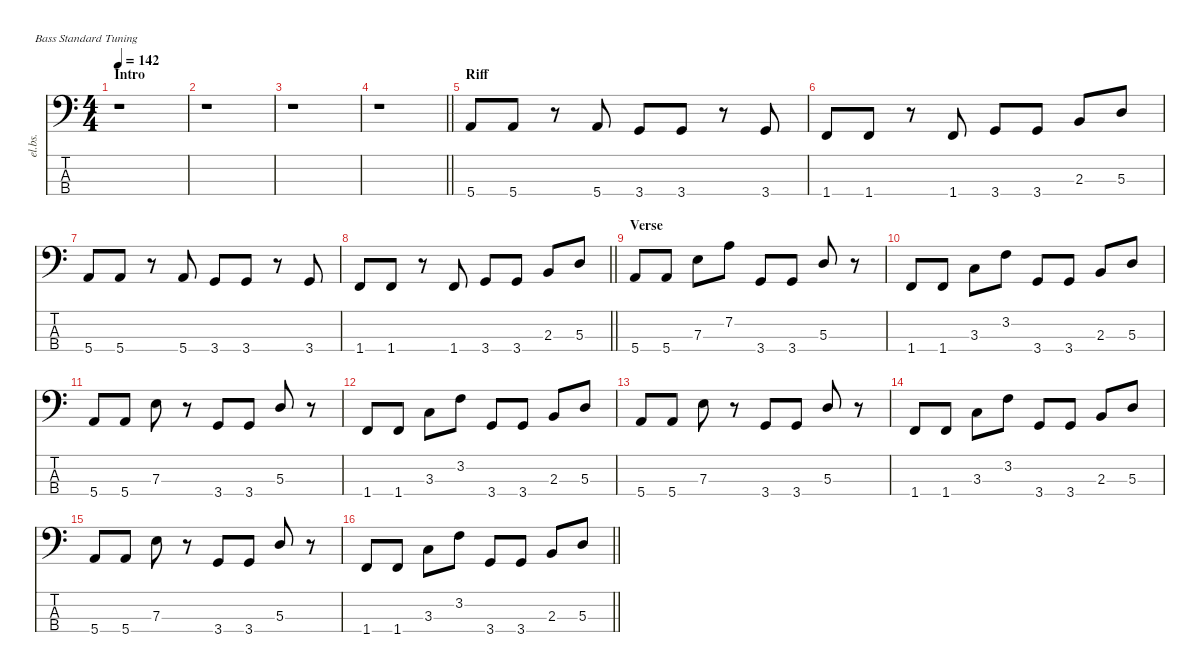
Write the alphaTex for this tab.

\defaultSystemsLayout 4
\hideDynamics
\bracketExtendMode nobrackets
\otherSystemsTrackNameOrientation horizontal
\track ("Bass" "el.bs.") {defaultSystemsLayout 8 instrument electricbassfinger}
\staff {score tabs}
\tuning (G2 D2 A1 E1)
\ts (4 4)
\beaming (8 2 2 2 2)
\section ("" "Intro")
\tempo 142
\clef f4
\ks c
r.1{dy f instrument electricbassfinger beam Down} |
r.1{beam Down} |
r.1{beam Down} |
\barLineRight lightlight
r.1{beam Down} |
\section ("" "Riff")
5.4.8{beam Up} 5.4.8{beam Up} r.8{beam Up} 5.4.8{beam Up} 3.4.8{beam Up} 3.4.8{beam Up} r.8{beam Up} 3.4.8{beam Up} |
1.4.8{beam Up} 1.4.8{beam Up} r.8{beam Up} 1.4.8{beam Up} 3.4.8{beam Up} 3.4.8{beam Up} 2.3.8{beam Up} 5.3.8{beam Up} |
5.4.8{beam Up} 5.4.8{beam Up} r.8{beam Up} 5.4.8{beam Up} 3.4.8{beam Up} 3.4.8{beam Up} r.8{beam Up} 3.4.8{beam Up} |
\barLineRight lightlight
1.4.8{beam Up} 1.4.8{beam Up} r.8{beam Up} 1.4.8{beam Up} 3.4.8{beam Up} 3.4.8{beam Up} 2.3.8{beam Up} 5.3.8{beam Up} |
\section ("" "Verse")
5.4.8{beam Up} 5.4.8{beam Up} 7.3.8{beam Down} 7.2.8{beam Down} 3.4.8{beam Up} 3.4.8{beam Up} 5.3.8{beam Up} r.8{beam Up} |
1.4.8{beam Up} 1.4.8{beam Up} 3.3.8{beam Down} 3.2.8{beam Down} 3.4.8{beam Up} 3.4.8{beam Up} 2.3.8{beam Up} 5.3.8{beam Up} |
5.4.8{beam Up} 5.4.8{beam Up} 7.3.8{beam Down} r.8{beam Down} 3.4.8{beam Up} 3.4.8{beam Up} 5.3.8{beam Up} r.8{beam Up} |
1.4.8{beam Up} 1.4.8{beam Up} 3.3.8{beam Down} 3.2.8{beam Down} 3.4.8{beam Up} 3.4.8{beam Up} 2.3.8{beam Up} 5.3.8{beam Up} |
5.4.8{beam Up} 5.4.8{beam Up} 7.3.8{beam Down} r.8{beam Down} 3.4.8{beam Up} 3.4.8{beam Up} 5.3.8{beam Up} r.8{beam Up} |
1.4.8{beam Up} 1.4.8{beam Up} 3.3.8{beam Down} 3.2.8{beam Down} 3.4.8{beam Up} 3.4.8{beam Up} 2.3.8{beam Up} 5.3.8{beam Up} |
5.4.8{beam Up} 5.4.8{beam Up} 7.3.8{beam Down} r.8{beam Down} 3.4.8{beam Up} 3.4.8{beam Up} 5.3.8{beam Up} r.8{beam Up} |
\barLineRight lightlight
1.4.8{beam Up} 1.4.8{beam Up} 3.3.8{beam Down} 3.2.8{beam Down} 3.4.8{beam Up} 3.4.8{beam Up} 2.3.8{beam Up} 5.3.8{beam Up}
